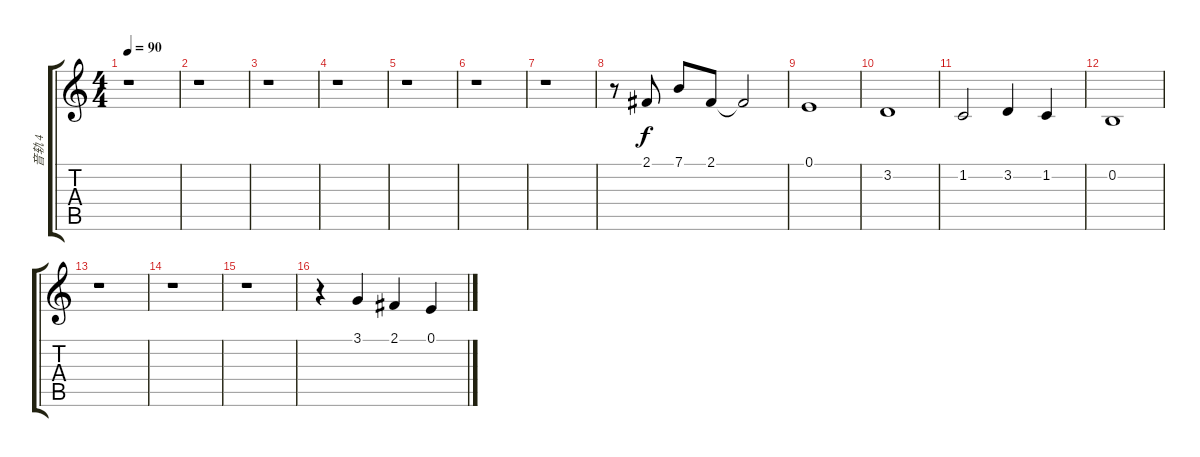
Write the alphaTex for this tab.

\track ("音轨 4" "音轨 4") {instrument violin}
\staff {score tabs}
\tuning (E4 B3 G3 D3 A2 E2) {hide}
\ts (4 4)
\tempo 90
\clef g2
\ks c
r.1{dy f instrument violin} |
r.1 |
r.1 |
r.1 |
r.1 |
r.1 |
r.1 |
r.8 2.1.8 7.1.8 2.1.8 2.1{t}.2 |
0.1.1 |
3.2.1 |
1.2.2 3.2.4 1.2.4 |
0.2.1 |
r.1 |
r.1 |
r.1 |
r.4 3.1.4 2.1.4 0.1.4
